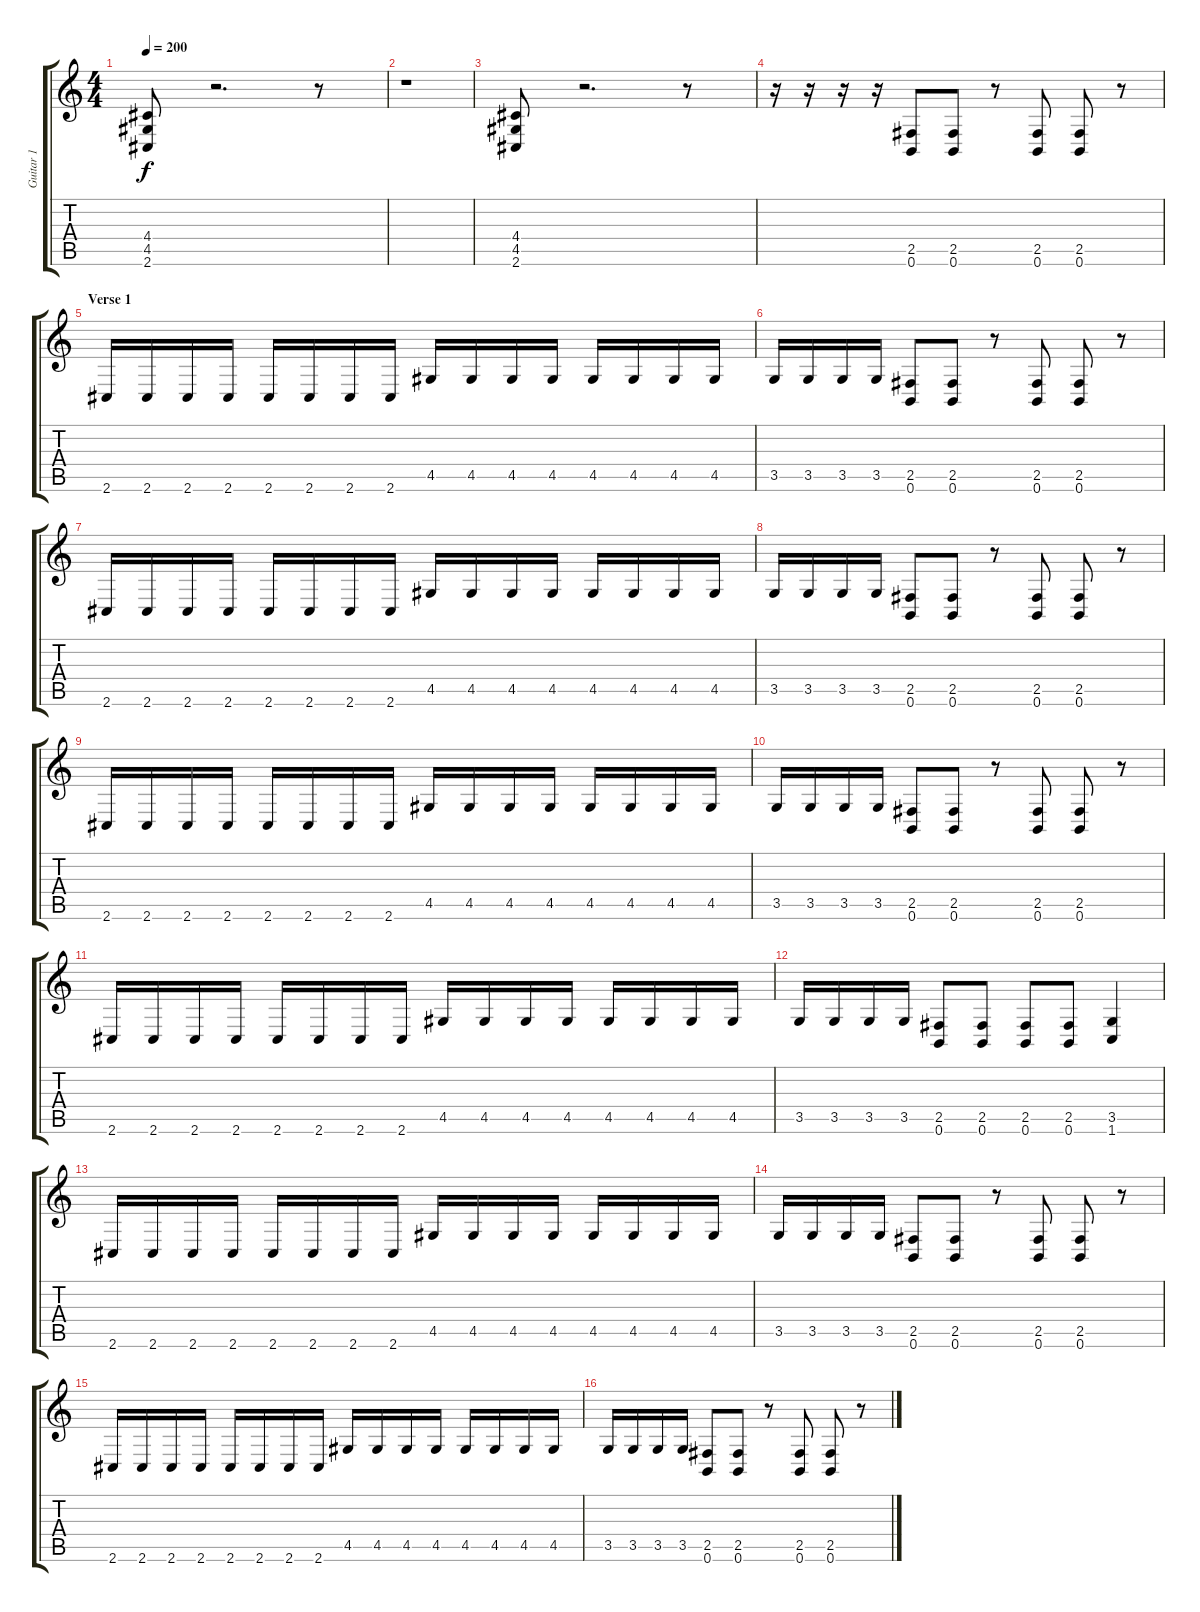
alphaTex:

\track ("Guitar 1" "Guitar 1") {instrument distortionguitar}
\staff {score tabs}
\tuning (B3 Gb3 D3 A2 E2 B1) {hide}
\ts (4 4)
\tempo 200
\clef g2
\ks c
(4.4 4.5 2.6).8{dy f instrument distortionguitar} r.2{d} r.8 |
r.1 |
(4.4 4.5 2.6).8 r.2{d} r.8 |
r.16 r.16 r.16 r.16 (2.5 0.6).8 (2.5 0.6).8 r.8 (2.5 0.6).8 (2.5 0.6).8 r.8 |
\section ("" "Verse 1")
2.6.16 2.6.16 2.6.16 2.6.16 2.6.16 2.6.16 2.6.16 2.6.16 4.5.16 4.5.16 4.5.16 4.5.16 4.5.16 4.5.16 4.5.16 4.5.16 |
3.5.16 3.5.16 3.5.16 3.5.16 (2.5 0.6).8 (2.5 0.6).8 r.8 (2.5 0.6).8 (2.5 0.6).8 r.8 |
2.6.16 2.6.16 2.6.16 2.6.16 2.6.16 2.6.16 2.6.16 2.6.16 4.5.16 4.5.16 4.5.16 4.5.16 4.5.16 4.5.16 4.5.16 4.5.16 |
3.5.16 3.5.16 3.5.16 3.5.16 (2.5 0.6).8 (2.5 0.6).8 r.8 (2.5 0.6).8 (2.5 0.6).8 r.8 |
2.6.16 2.6.16 2.6.16 2.6.16 2.6.16 2.6.16 2.6.16 2.6.16 4.5.16 4.5.16 4.5.16 4.5.16 4.5.16 4.5.16 4.5.16 4.5.16 |
3.5.16 3.5.16 3.5.16 3.5.16 (2.5 0.6).8 (2.5 0.6).8 r.8 (2.5 0.6).8 (2.5 0.6).8 r.8 |
2.6.16 2.6.16 2.6.16 2.6.16 2.6.16 2.6.16 2.6.16 2.6.16 4.5.16 4.5.16 4.5.16 4.5.16 4.5.16 4.5.16 4.5.16 4.5.16 |
3.5.16 3.5.16 3.5.16 3.5.16 (2.5 0.6).8 (2.5 0.6).8 (2.5 0.6).8 (2.5 0.6).8 (3.5 1.6).4 |
2.6.16 2.6.16 2.6.16 2.6.16 2.6.16 2.6.16 2.6.16 2.6.16 4.5.16 4.5.16 4.5.16 4.5.16 4.5.16 4.5.16 4.5.16 4.5.16 |
3.5.16 3.5.16 3.5.16 3.5.16 (2.5 0.6).8 (2.5 0.6).8 r.8 (2.5 0.6).8 (2.5 0.6).8 r.8 |
2.6.16 2.6.16 2.6.16 2.6.16 2.6.16 2.6.16 2.6.16 2.6.16 4.5.16 4.5.16 4.5.16 4.5.16 4.5.16 4.5.16 4.5.16 4.5.16 |
3.5.16 3.5.16 3.5.16 3.5.16 (2.5 0.6).8 (2.5 0.6).8 r.8 (2.5 0.6).8 (2.5 0.6).8 r.8
